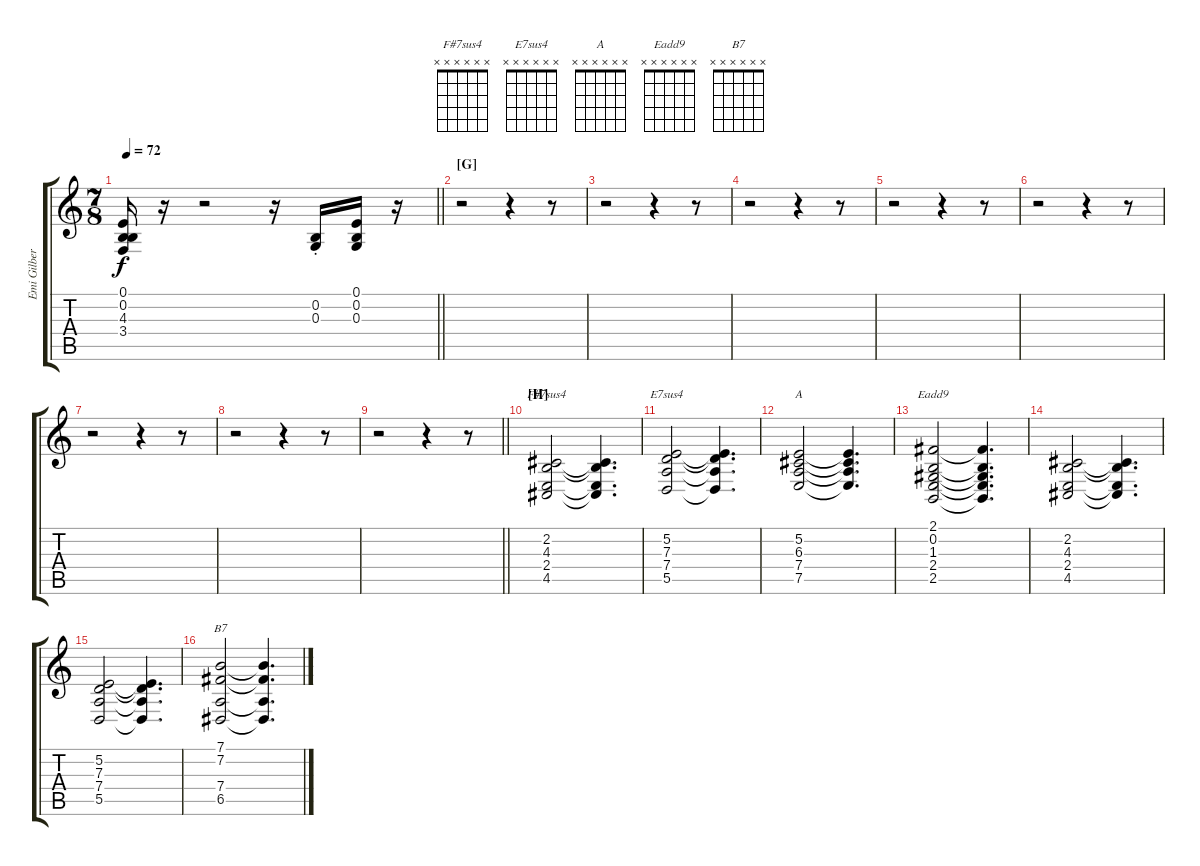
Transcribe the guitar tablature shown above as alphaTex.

\track ("Emi Gilbert" "Emi Gilber") {instrument churchorgan}
\staff {score tabs}
\tuning (E4 B3 G3 D3 A2 E2) {hide}
\chord ("F#7sus4" x x x x x x)
\chord ("E7sus4" x x x x x x)
\chord ("A" x x x x x x)
\chord ("Eadd9" x x x x x x)
\chord ("B7" x x x x x x)
\ts (7 8)
\tempo 72
\clef g2
\barLineRight lightlight
\ks aminor
(0.1 0.2 4.3 3.4).16{dy f} r.16 r.2 r.16 (0.2{st} 0.3{st}).16 (0.1 0.2 0.3).16 r.16 |
\section ("" "[G]")
r.2 r.4 r.8 |
r.2 r.4 r.8 |
r.2 r.4 r.8 |
r.2 r.4 r.8 |
r.2 r.4 r.8 |
r.2 r.4 r.8 |
r.2 r.4 r.8 |
\barLineRight lightlight
r.2 r.4 r.8 |
\section ("" "[H]")
(2.2 4.3 2.4 4.5).2{ch "F#7sus4" volume 7 instrument synthstrings1} (2.2{t} 4.3{t} 2.4{t} 4.5{t}).4{d} |
(5.2 7.3 7.4 5.5).2{ch "E7sus4"} (5.2{t} 7.3{t} 7.4{t} 5.5{t}).4{d} |
(5.2 6.3 7.4 7.5).2{ch "A"} (5.2{t} 6.3{t} 7.4{t} 7.5{t}).4{d} |
(2.1 0.2 1.3 2.4 2.5).2{ch "Eadd9"} (2.1{t} 0.2{t} 1.3{t} 2.4{t} 2.5{t}).4{d} |
(2.2 4.3 2.4 4.5).2 (2.2{t} 4.3{t} 2.4{t} 4.5{t}).4{d} |
(5.2 7.3 7.4 5.5).2 (5.2{t} 7.3{t} 7.4{t} 5.5{t}).4{d} |
(7.1 7.2 7.4 6.5).2{ch "B7"} (7.1{t} 7.2{t} 7.4{t} 6.5{t}).4{d}
